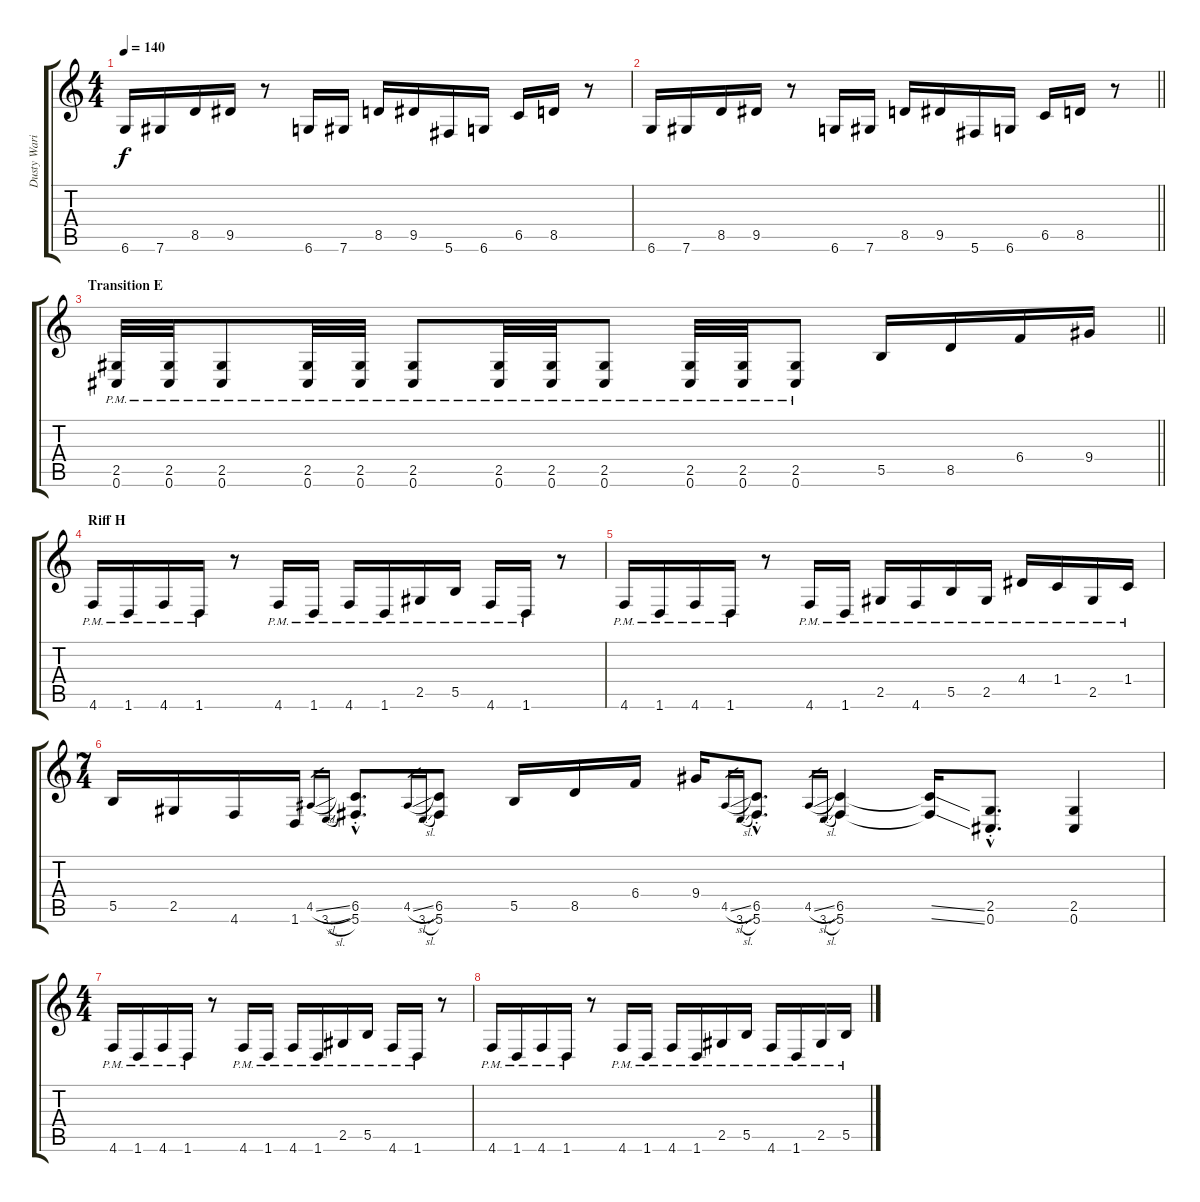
\track ("Dusty Waring" "Dusty Wari") {instrument overdrivenguitar}
\staff {score tabs}
\tuning (Db4 Ab3 E3 B2 Gb2 Db2) {hide}
\ts (4 4)
\tempo 140
\clef g2
\ks c
6.6.16{dy f} 7.6.16 8.5.16 9.5.16 r.8 6.6.16 7.6.16 8.5.16 9.5.16 5.6.16 6.6.16 6.5.16 8.5.16 r.8 |
\barLineRight lightlight
6.6.16 7.6.16 8.5.16 9.5.16 r.8 6.6.16 7.6.16 8.5.16 9.5.16 5.6.16 6.6.16 6.5.16 8.5.16 r.8 |
\section ("" "Transition E")
\barLineRight lightlight
(2.5{pm} 0.6{pm}).32 (2.5{pm} 0.6{pm}).32 (2.5{pm} 0.6{pm}).8 (2.5{pm} 0.6{pm}).32 (2.5{pm} 0.6{pm}).32 (2.5{pm} 0.6{pm}).8 (2.5{pm} 0.6{pm}).32 (2.5{pm} 0.6{pm}).32 (2.5{pm} 0.6{pm}).8 (2.5{pm} 0.6{pm}).32 (2.5{pm} 0.6{pm}).32 (2.5{pm} 0.6{pm}).8 5.5.16 8.5.16 6.4.16 9.4.16 |
\section ("" "Riff H")
4.6{pm}.16 1.6{pm}.16 4.6{pm}.16 1.6{pm}.16 r.8 4.6{pm}.16 1.6{pm}.16 4.6{pm}.16 1.6{pm}.16 2.5{pm}.16 5.5{pm}.16 4.6{pm}.16 1.6{pm}.16 r.8 |
4.6{pm}.16 1.6{pm}.16 4.6{pm}.16 1.6{pm}.16 r.8 4.6{pm}.16 1.6{pm}.16 2.5{pm}.16 4.6{pm}.16 5.5{pm}.16 2.5{pm}.16 4.4{pm}.16 1.4{pm}.16 2.5{pm}.16 1.4{pm}.16 |
\ts (7 4)
5.5.16 2.5.16 4.6.16 1.6.16 4.5{sl}.16{gr} 3.6{sl}.16{gr} (6.5{hac st} 5.6{hac st}).8{d} 4.5{sl}.16{gr} 3.6{sl}.16{gr} (6.5 5.6).8 5.5.16 8.5.16 6.4.16 9.4.16 4.5{sl}.16{gr} 3.6{sl}.16{gr} (6.5{hac st} 5.6{hac st}).8{d} 4.5{sl}.16{gr} 3.6{sl}.16{gr} (6.5 5.6).4 (6.5{ss t} 5.6{ss t}).16 (2.5{hac st} 0.6{hac st}).8{d} (2.5 0.6).4 |
\ts (4 4)
4.6{pm}.16 1.6{pm}.16 4.6{pm}.16 1.6{pm}.16 r.8 4.6{pm}.16 1.6{pm}.16 4.6{pm}.16 1.6{pm}.16 2.5{pm}.16 5.5{pm}.16 4.6{pm}.16 1.6{pm}.16 r.8 |
4.6{pm}.16 1.6{pm}.16 4.6{pm}.16 1.6{pm}.16 r.8 4.6{pm}.16 1.6{pm}.16 4.6{pm}.16 1.6{pm}.16 2.5{pm}.16 5.5{pm}.16 4.6{pm}.16 1.6{pm}.16 2.5{pm}.16 5.5{pm}.16
